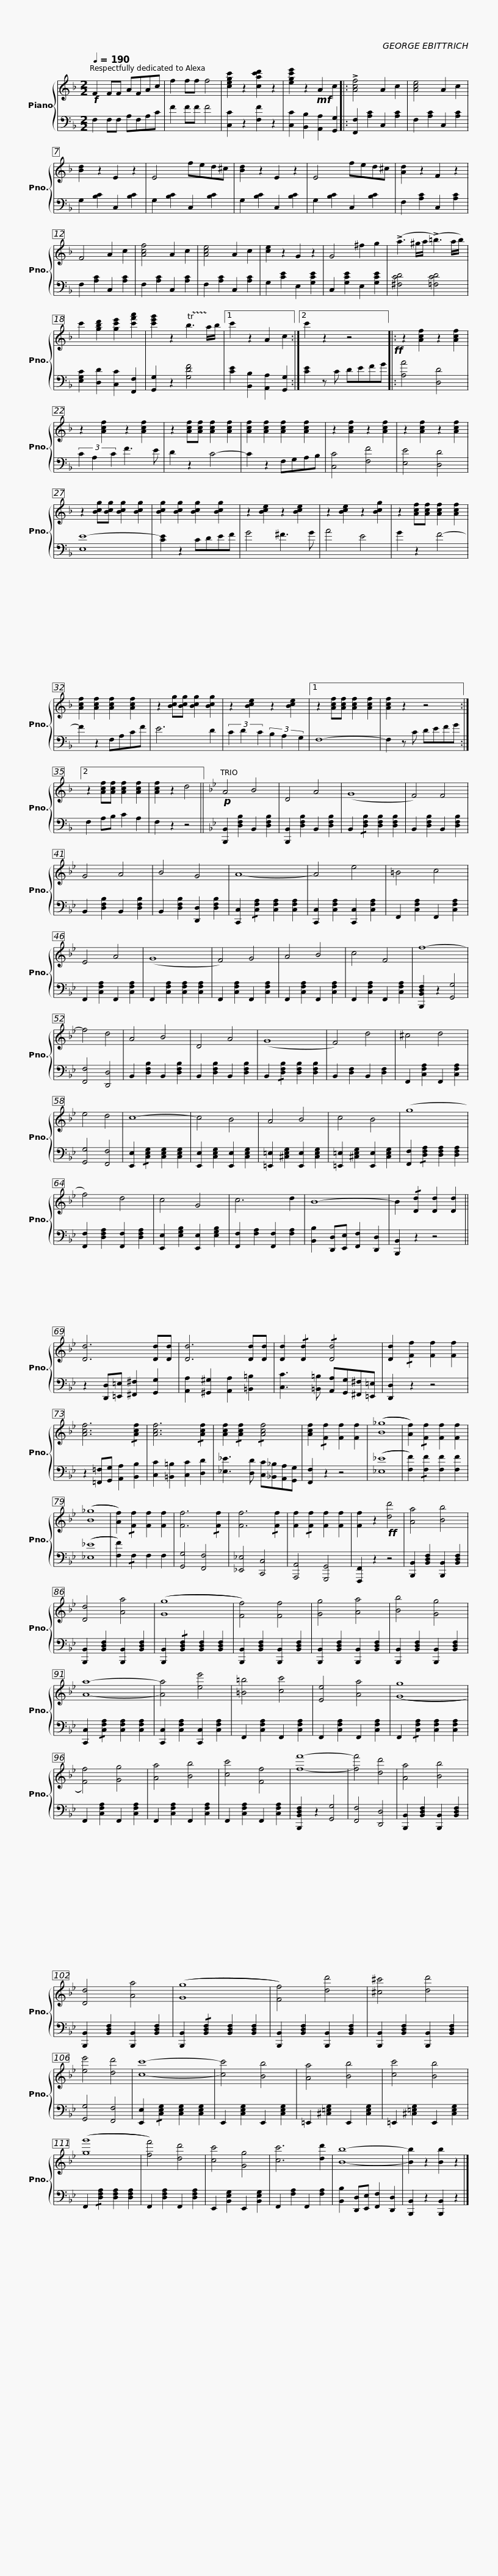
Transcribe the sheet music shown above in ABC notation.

X:1
%%score { 1 | 2 }
L:1/8
Q:1/4=190
M:2/2
I:linebreak $
K:F
V:1 treble
V:2 bass
V:1
!f! F2 FF AFAc | f2 ff f4 | [cegc']2 z2 [cac'd']2 z2 | [egc'e']2 z2!mf! A2 c2 |:$ !>![Acf]4 A2 c2 | %5
 [Ace]4 A2 c2 | [Bd]2 z2 E2 z2 | E4 fed^c |$ [Bd]2 z2 E2 z2 | E4 fed^c | %10
 [Ad]2 z2 F2 z2 | F4 A2 c2 |$ [Acf]4 A2 c2 | [Ace]4 A2 c2 | [ce]2 z2 G2 z2 | %15
 G4 ^f2 g2 |$ (!>!a3 ^g/a/ (!>!=b3) a/b/) | c'2 [gbd']2 [gc'e']2 [c'f'a']2 | [c'e'g']2 z2 !trill(!Tb3!trill)! a/b/ |1 c'2 z2 A2 c2 :|2 %20
 c'2 z2 z4!ff! |:$ z2 [Acf]2 z2 [Acf]2 | z2 [Acf]2 z2 [Acf]2 | z2 [Acf][Acf] [Acf]2 [Acf]2 | [Acf]2 [Acf]2 [Acf]2 [Acf]2 |$ %25
 z2 [Acf]2 z2 [Acf]2 | z2 [Acf]2 z2 [Acf]2 | z2 [Bcg][Bcg] [Bcg]2 [Bcg]2 | [Bcg]2 [Bcg]2 [Bcg]2 [Bcg]2 |$ z2 [Bce]2 z2 [Bce]2 | %30
 z2 [Bce]2 z2 [Bcg]2 | z2 [Acf][Acf] [Acf]2 [Acf]2 | [Acf]2 [Acf]2 [Acf]2 [Acf]2 |$ z2 [Bcg][Bcg] [Bcg]2 [Bcg]2 | z2 [Bce]2 z2 [Bce]2 |1 %35
 z2 [Acf][Acf] [Acf]2 [Acf]2 | [Acf]2 z2 z4 :|2 z2 [Acf][Acf] [Acf]2 [Acf]2 | [Acf]2 z2 d4 ||$[K:Bb]!p! A4 B4 | %40
 D4 A4 | (G8 | F4) F4 | G4 A4 | B4 G4 | %45
 A8- |$ A4 e4 | =B4 c4 | E4 A4 | (G8 | %50
 F4) G4 | A4 B4 | c4 F4 |$ f8- | f4 d4 | %55
 A4 B4 | D4 A4 | (G8 | F4) d4 |$ ^c4 d4 | %60
 e4 d4 | c8- | c4 B4 | A4 B4 | c4 B4 | %65
 (g8 |$ f4) d4 | c4 G4 | c6 d2 | B8- | %70
 B2 !/![Dd]2 [Dd]2 [Dd]2 ||$ [Dd]6 [Dd][Dd] | [Dd]6 [Dd][Dd] | [Dd]2 !/![Dd]2 !/![Dd]4 | [Dd]2 !/![Ff]2 [Ff]2 [Ff]2 | %75
 [Acf]6 !/![Acf]2 | [Acf]6 !/![Acf]2 |$ [Acf]2 !/![Acf]2 !/![Acf]4 | [Acf]2 !/![Ff]2 [Ff]2 [Ff]2 | (([B_g]8 | %80
 [Af]2)) !/![Ff]2 [Ff]2 [Ff]2 | (([B_g]8 | [Af]2)) !/![Ff]2 [Ff]2 [Ff]2 |$ [Ff]6 !/![Ff]2 | [Ff]6 !/![Ff]2 | %85
 [Ff]2 !/![Ff]2 [Ff]2 [Ff]2 | [Ff]2 z2!ff! [dd']4 | [Aa]4 [Bb]4 | [Dd]4 [Aa]4 |$ (([Gg]8 | %90
 [Ff]4)) [Ff]4 | [Gg]4 [Aa]4 | [Bb]4 [Gg]4 | [Aa]8- | [Aa]4 [ee']4 |$ %95
 [=B=b]4 [cc']4 | [Ee]4 [Aa]4 | (([Gg]8 | [Ff]4)) [Gg]4 | [Aa]4 [Bb]4 | %100
 [cc']4 [Ff]4 |$ [ff']8- | [ff']4 [dd']4 | [Aa]4 [Bb]4 | [Dd]4 [Aa]4 | %105
 (([Gg]8 |$ [Ff]4)) [dd']4 | [^c^c']4 [dd']4 | [ee']4 [dd']4 | [cc']8- |$ %110
 [cc']4 [Bb]4 | [Aa]4 [Bb]4 | [cc']4 [Bb]4 | (([gg']8 |$ [ff']4)) [dd']4 | %115
 [cc']4 [Gg]4 | [cc']6 [dd']2 | [Bb]8- | [Bb]2 z2 [Bb]2 z2 |] %119
V:2
 F,2 F,F, A,F,A,C | F2 FF F4 | [C,C]2 z2 [F,F]2 z2 | [C,C]2 [B,,B,]2 [A,,A,]2 [G,,G,]2 |:$ [F,,F,]2 [A,C]2 C,2 [A,C]2 | %5
 F,2 [A,C]2 C,2 [A,C]2 | G,2 [B,C]2 C,2 [B,C]2 | G,2 [B,C]2 C,2 [B,C]2 |$ G,2 [B,C]2 C,2 [B,C]2 | G,2 [B,C]2 C,2 [B,C]2 | %10
 F,2 [A,C]2 C,2 [A,C]2 | F,2 [A,C]2 C,2 [A,C]2 |$ F,2 [A,C]2 C,2 [A,C]2 | F,2 [A,C]2 C,2 [A,C]2 | G,2 [CE]2 E,2 [G,CE]2 | %15
 C,2 [G,CE]2 E,2 [G,CE]2 |$ [^F,CD]4 [=F,CD]4 | [E,G,C]2 [D,D]2 [C,C]2 [F,,F,]2 | [G,,G,]2 z2 [G,DF]4 |1 [CE]2 [B,,B,]2 [A,,A,]2 [G,,G,]2 :|2 %20
 [CE]2 z C DEFG |:$ [A,A]4 [D,D]4 | (3C2 A,2 C2 F3 E | D2 z2 C4- | C2 z2 F,G,A,B, |$ %25
 [C,C]4 [F,F]4 | [E,E]4 [D,D]4 | [E,E-]8 | [CE]2 z2 CDEF |$ G4 ^F3 G | %30
 A4 E4 | G2 z2 F4- | F2 z2 F,A,CF |$ E6 D2 | (3C2 D2 C2 (3B,2 A,2 G,2 |1 %35
 F,8- | F,2 z C DEFG :|2 F,2 A,B, C2 A,2 | F,2 z2 z4 ||$[K:Bb] [B,,,B,,]2 [D,F,B,]2 B,,2 [D,F,B,]2 | %40
 [B,,,B,,]2 [D,F,B,]2 B,,2 [D,F,B,]2 | B,,2 !/![D,F,B,]2 [D,F,B,]2 [D,F,B,]2 | B,,2 [D,F,B,]2 B,,2 [D,F,B,]2 | B,,2 [D,F,B,]2 B,,2 [D,F,B,]2 | B,,2 [D,F,B,]2 [D,,D,]2 [D,F,B,]2 | %45
 [C,,C,]2 !/![C,F,A,]2 [C,F,A,]2 [C,F,A,]2 |$ [C,,C,]2 [C,F,A,]2 [C,,C,]2 [C,F,A,]2 | F,,2 [C,F,A,]2 F,,2 [C,F,A,]2 | F,,2 [C,F,A,]2 F,,2 [C,F,A,]2 | F,,2 [C,F,A,]2 [C,F,A,]2 [C,F,A,]2 | %50
 F,,2 [C,F,A,]2 F,,2 [C,F,A,]2 | F,,2 [C,F,A,]2 F,,2 [C,F,A,]2 | F,,2 [C,F,A,]2 F,,2 [C,F,A,]2 |$ [B,,,B,,D,F,]2 z2 [G,,G,]4 | [F,,F,]4 [D,,D,]4 | %55
 B,,2 [D,F,B,]2 B,,2 [D,F,B,]2 | B,,2 [D,F,B,]2 B,,2 [D,F,B,]2 | B,,2 !/![D,F,B,]2 [D,F,B,]2 [D,F,B,]2 | B,,2 [D,F,]2 B,,2 [D,F,]2 |$ F,,2 [C,F,A,]2 F,,2 [C,F,A,]2 | %60
 [G,,G,]4 [F,,F,]4 | [E,,E,]2 !/![C,E,G,]2 [C,E,G,]2 [C,E,G,]2 | [E,,E,]2 [C,E,G,]2 [E,,E,]2 [C,E,G,]2 | [=E,,=E,]2 [^C,E,G,]2 [E,,E,]2 [C,E,G,]2 | [=E,,=E,]2 [^C,E,G,]2 [E,,E,]2 [C,E,G,]2 | %65
 [F,,F,]2 !/![D,F,A,]2 [D,F,A,]2 [D,F,A,]2 |$ [F,,F,]2 [D,F,A,]2 [F,,F,]2 [D,F,A,]2 | [E,,E,]2 [E,G,B,]2 [E,,E,]2 [E,G,B,]2 | [F,,F,]2 [F,A,]2 [F,,F,]2 [F,A,]2 | [B,,B,]2 [D,,D,][E,,E,] [F,,F,]2 [D,,D,]2 | %70
 [B,,,B,,]2 z2 z4 ||$ z2 [D,,D,][=E,,=E,] [^F,,^F,]2 [G,,G,]2 | [A,,A,]2 [^G,,^G,]2 [A,,A,]2 [=B,,=B,]2 | [C,C]3 [=B,,=B,] [A,,A,][G,,G,][^F,,^F,][=E,,=E,] | [D,,D,]2 z2 z4 | %75
 z2 [=F,,=F,][G,,G,] [A,,A,]2 [B,,B,]2 | [C,C]2 [=B,,=B,]2 [C,C]2 [D,D]2 |$ [_E,_E]3 [D,D] [C,C][_B,,_B,][A,,A,][G,,G,] | [F,,F,]2 z2 z4 | (([_E,_E]8 | %80
 [F,F]2)) !/![F,F]2 [F,F]2 [F,F]2 | (([_E,_E]8 | [F,F]2)) !/!F,2 F,2 F,2 |$ [G,,G,]4 [F,,F,]4 | [_E,,_E,]4 [C,,C,]4 | %85
 [A,,,A,,]4 [G,,,G,,]4 | [F,,,F,,]2 z2 z4 | [B,,,B,,]2 [B,,D,F,]2 [B,,,B,,]2 [B,,D,F,]2 | [B,,,B,,]2 [B,,D,F,]2 [B,,,B,,]2 [B,,D,F,]2 |$ [B,,,B,,]2 !/![B,,D,F,]2 [B,,D,F,]2 [B,,D,F,]2 | %90
 [B,,,B,,]2 [B,,D,F,]2 [B,,,B,,]2 [B,,D,F,]2 | [B,,,B,,]2 [B,,D,F,]2 [B,,,B,,]2 [B,,D,F,]2 | [B,,,B,,]2 [B,,D,F,]2 [B,,,B,,]2 [B,,D,F,]2 | [C,,C,]2 !/![C,F,A,]2 [C,F,A,]2 [C,F,A,]2 | [C,,C,]2 [C,F,A,]2 [C,,C,]2 [C,F,A,]2 |$ %95
 F,,2 [C,F,A,]2 F,,2 [C,F,A,]2 | F,,2 [C,F,A,]2 F,,2 [C,F,A,]2 | F,,2 !/![C,F,A,]2 [C,F,A,]2 [C,F,A,]2 | F,,2 [C,F,A,]2 F,,2 [C,F,A,]2 | F,,2 [C,F,A,]2 F,,2 [C,F,A,]2 | %100
 F,,2 [C,F,A,]2 F,,2 [C,F,A,]2 |$ [B,,,B,,D,F,]2 z2 [G,,G,]4 | [F,,F,]4 [D,,D,]4 | [B,,,B,,]2 [B,,D,F,]2 [B,,,B,,]2 [B,,D,F,]2 | [B,,,B,,]2 [B,,D,F,]2 [B,,,B,,]2 [B,,D,F,]2 | %105
 [B,,,B,,]2 !/![B,,D,F,]2 [B,,D,F,]2 [B,,D,F,]2 |$ [B,,,B,,]2 [B,,D,F,]2 [B,,,B,,]2 [B,,D,F,]2 | [B,,,B,,]2 [B,,D,F,]2 [B,,,B,,]2 [B,,D,F,]2 | [G,,G,]4 [F,,F,]4 | [E,,E,]2 !/![C,E,G,]2 [C,E,G,]2 [C,E,G,]2 |$ %110
 E,,2 [C,E,G,]2 E,,2 [C,E,G,]2 | =E,,2 [^C,=E,G,]2 E,,2 [C,E,G,]2 | =E,,2 [^C,=E,G,]2 E,,2 [C,E,G,]2 | F,,2 !/![D,F,A,]2 [D,F,A,]2 [D,F,A,]2 |$ F,,2 [D,F,A,]2 F,,2 [D,F,A,]2 | %115
 E,,2 [B,,E,G,]2 E,,2 [B,,E,G,]2 | F,,2 [F,A,]2 F,,2 [F,A,]2 | [B,,B,]2 [D,,D,][E,,E,] [F,,F,]2 [D,,D,]2 | [B,,,B,,]2 z2 [B,,,B,,]2 z2 |] %119
